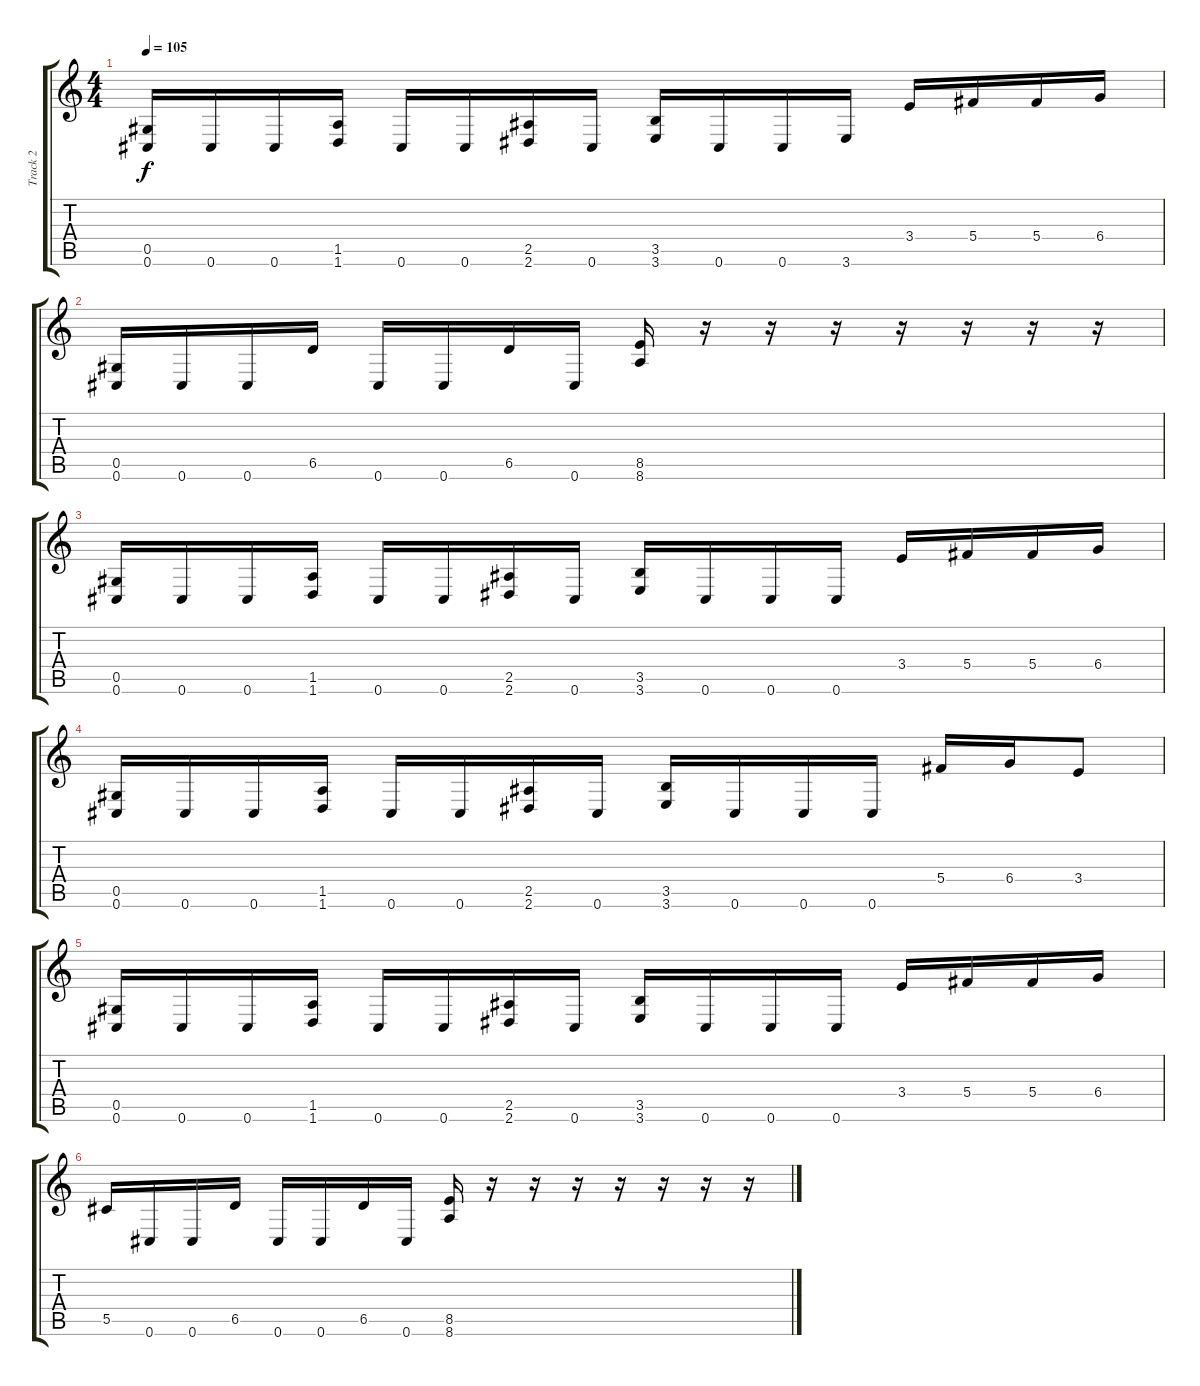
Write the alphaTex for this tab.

\track ("Track 2" "Track 2") {instrument distortionguitar}
\staff {score tabs}
\tuning (Eb4 Bb3 Gb3 Db3 Ab2 Db2) {hide}
\ts (4 4)
\tempo 105
\clef g2
\ks c
(0.5 0.6).16{dy f} 0.6.16 0.6.16 (1.5 1.6).16 0.6.16 0.6.16 (2.5 2.6).16 0.6.16 (3.5 3.6).16 0.6.16 0.6.16 3.6.16 3.4.16 5.4.16 5.4.16 6.4.16 |
(0.5 0.6).16 0.6.16 0.6.16 6.5.16 0.6.16 0.6.16 6.5.16 0.6.16 (8.5 8.6).16 r.16 r.16 r.16 r.16 r.16 r.16 r.16 |
(0.5 0.6).16 0.6.16 0.6.16 (1.5 1.6).16 0.6.16 0.6.16 (2.5 2.6).16 0.6.16 (3.5 3.6).16 0.6.16 0.6.16 0.6.16 3.4.16 5.4.16 5.4.16 6.4.16 |
(0.5 0.6).16 0.6.16 0.6.16 (1.5 1.6).16 0.6.16 0.6.16 (2.5 2.6).16 0.6.16 (3.5 3.6).16 0.6.16 0.6.16 0.6.16 5.4.16 6.4.16 3.4.8 |
(0.5 0.6).16 0.6.16 0.6.16 (1.5 1.6).16 0.6.16 0.6.16 (2.5 2.6).16 0.6.16 (3.5 3.6).16 0.6.16 0.6.16 0.6.16 3.4.16 5.4.16 5.4.16 6.4.16 |
5.5.16 0.6.16 0.6.16 6.5.16 0.6.16 0.6.16 6.5.16 0.6.16 (8.5 8.6).16 r.16 r.16 r.16 r.16 r.16 r.16 r.16
